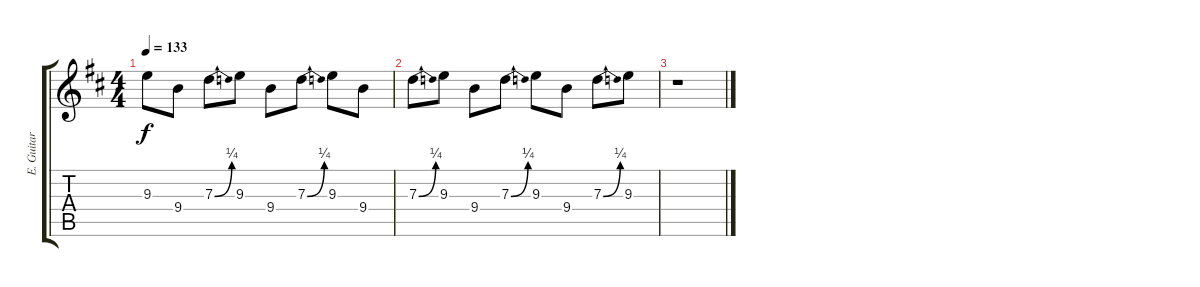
\track ("E. Guitar I" "E. Guitar ") {instrument overdrivenguitar}
\staff {score tabs}
\tuning (E4 B3 G3 D3 A2 D2) {hide}
\ts (4 4)
\tempo 133
\clef g2
\ks d
9.3.8{dy f} 9.4.8 7.3{be (bend 0 0 60 1)}.8 9.3.8 9.4.8 7.3{be (bend 0 0 60 1)}.8 9.3.8 9.4.8 |
7.3{be (bend 0 0 60 1)}.8 9.3.8 9.4.8 7.3{be (bend 0 0 60 1)}.8 9.3.8 9.4.8 7.3{be (bend 0 0 60 1)}.8 9.3.8 |
r.1
